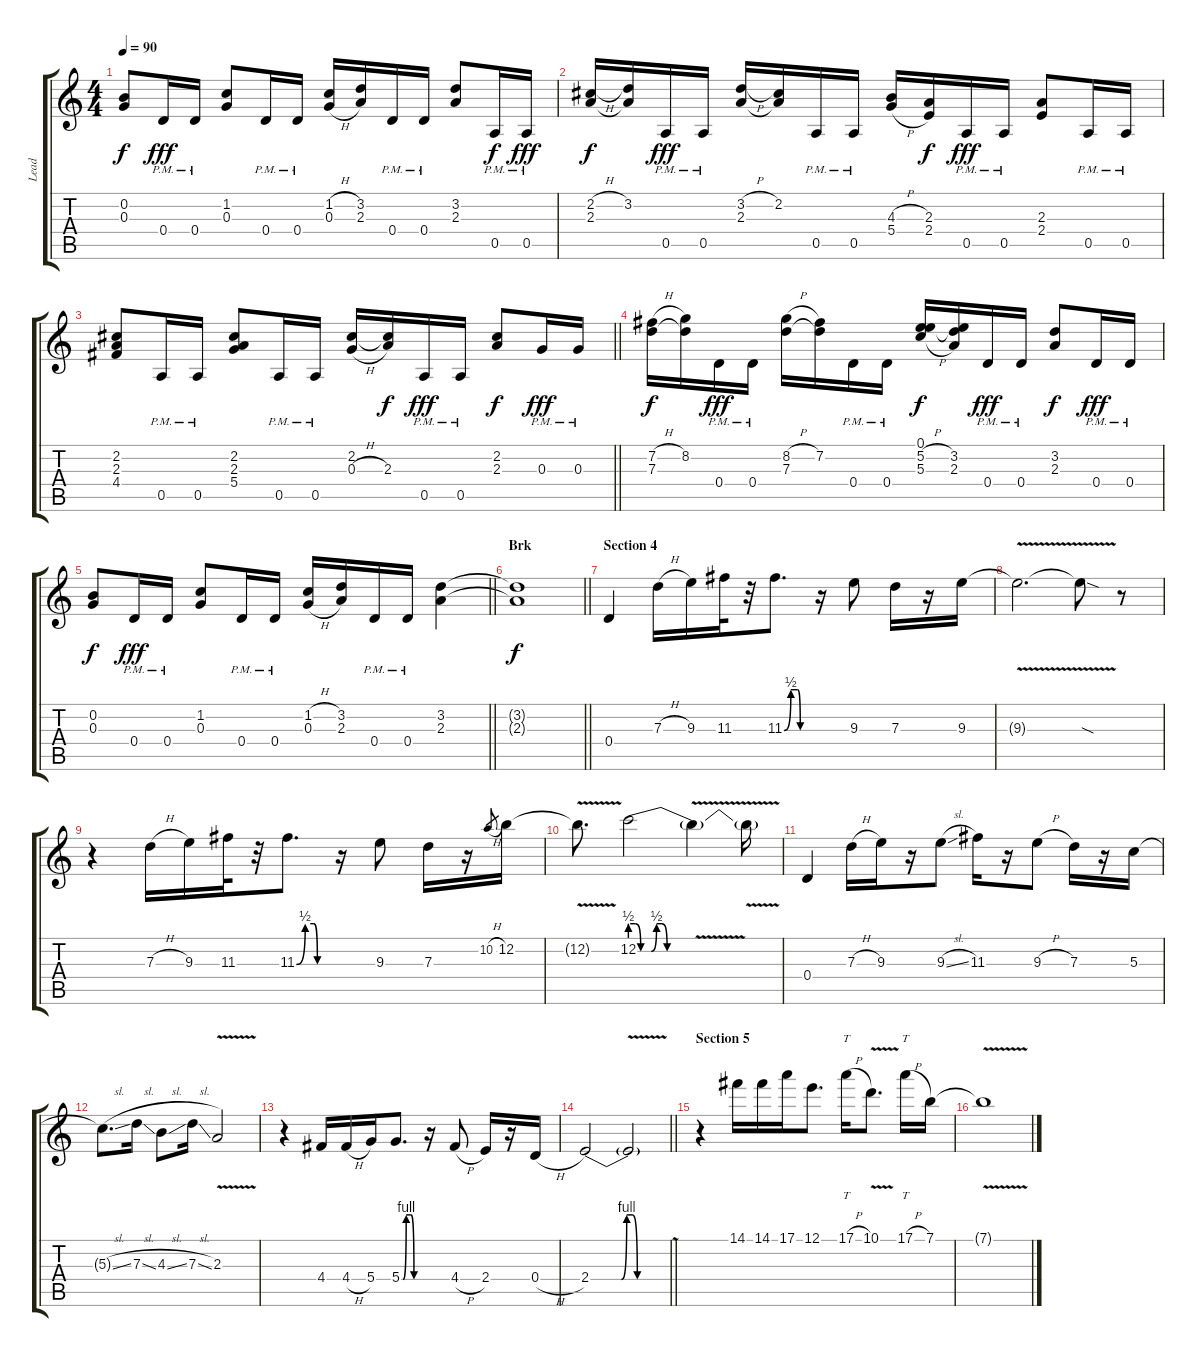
\track ("Lead" "Lead") {instrument overdrivenguitar}
\staff {score tabs}
\tuning (E4 B3 G3 D3 A2 E2) {hide}
\ts (4 4)
\tempo 90
\clef g2
\ks c
(0.2 0.3).8{dy f} 0.4{pm}.16{dy fff} 0.4{pm}.16 (1.2 0.3).8 0.4{pm}.16 0.4{pm}.16 (1.2{h} 0.3{h}).16 (3.2 2.3).16 0.4{pm}.16 0.4{pm}.16 (3.2 2.3).8 0.5{pm}.16{dy f} 0.5{pm}.16{dy fff} |
(2.2{h} 2.3).16{dy f} (3.2 2.3{t}).16 0.5{pm}.16{dy fff} 0.5{pm}.16 (3.2{h} 2.3).16 (2.2 2.3{t}).16 0.5{pm}.16 0.5{pm}.16 (4.3{h} 5.4{h}).16 (2.3 2.4).16{dy f} 0.5{pm}.16{dy fff} 0.5{pm}.16 (2.3 2.4).8 0.5{pm}.16 0.5{pm}.16 |
\barLineRight lightlight
(2.2 2.3 4.4).8 0.5{pm}.16 0.5{pm}.16 (2.2 2.3 5.4).8 0.5{pm}.16 0.5{pm}.16 (2.2 0.3{h}).16 (2.2{t} 2.3).16{dy f} 0.5{pm}.16{dy fff} 0.5{pm}.16 (2.2 2.3).8{dy f} 0.3{pm}.16{dy fff} 0.3{pm}.16 |
(7.2{h} 7.3).16{dy f} (8.2 7.3{t}).16 0.4{pm}.16{dy fff} 0.4{pm}.16 (8.2{h} 7.3).16 (7.2 7.3{t}).16 0.4{pm}.16 0.4{pm}.16 (0.1 5.2{h} 5.3{h}).16{dy f} (0.1{t} 3.2 2.3).16 0.4{pm}.16{dy fff} 0.4{pm}.16 (3.2 2.3).8{dy f} 0.4{pm}.16{dy fff} 0.4{pm}.16 |
\barLineRight lightlight
(0.2 0.3).8{dy f} 0.4{pm}.16{dy fff} 0.4{pm}.16 (1.2 0.3).8 0.4{pm}.16 0.4{pm}.16 (1.2{h} 0.3{h}).16 (3.2 2.3).16 0.4{pm}.16 0.4{pm}.16 (3.2 2.3).4 |
\section ("" "Brk")
\barLineRight lightlight
(3.2{t} 2.3{t}).1{dy f} |
\section ("" "Section 4")
0.4.4 7.3{h}.16 9.3.16 11.3.32 r.32 11.3{be (custom 0 0 15 2 30 2 36 0 60 0)}.8{d} r.16 9.3.8 7.3.16 r.16 9.3.16 |
9.3{v t}.2{d} 9.3{v sod t}.8 r.8 |
r.4 7.3{h}.16 9.3.16 11.3.32 r.32 11.3{be (custom 0 0 15 2 30 2 36 0 60 0)}.8{d} r.16 9.3.8 7.3.16 r.16 10.2{h}.8{gr} 12.2.16 |
12.2{v t}.8{d} 12.2{be (custom 0 2 5 2 10 0 20 0 25 2 30 2 35 0 60 0)}.2 12.2{v t}.4 12.2{t}.16 |
0.4.4 7.3{h}.16 9.3.16 r.16 9.3{sl}.8 11.3.16 r.16 9.3{h}.8 7.3.16 r.16 5.3.16 |
5.3{sl t}.8{d} 7.3{sl}.16 4.3{sl}.8 7.3{sl}.16 2.3{v}.2 |
r.4 4.4.16 4.4{h}.16 5.4.16 5.4{be (custom 0 0 5 0 15 4 30 4 40 0 60 0)}.8{d} r.16 4.4{h}.8 2.4.16 r.16 0.4{h}.16 |
\barLineRight lightlight
2.4{be (custom 0 0 23 0 27 4 31 4 35 0 60 0)}.2 2.4{v t}.2 |
\section ("" "Section 5")
r.4 14.1.16 14.1.16 17.1.16 12.1.8{d} 17.1{h}.16{tt} 10.1{v}.8{d} 17.1{h}.16{tt} 7.1.16 |
7.1{v t}.1
